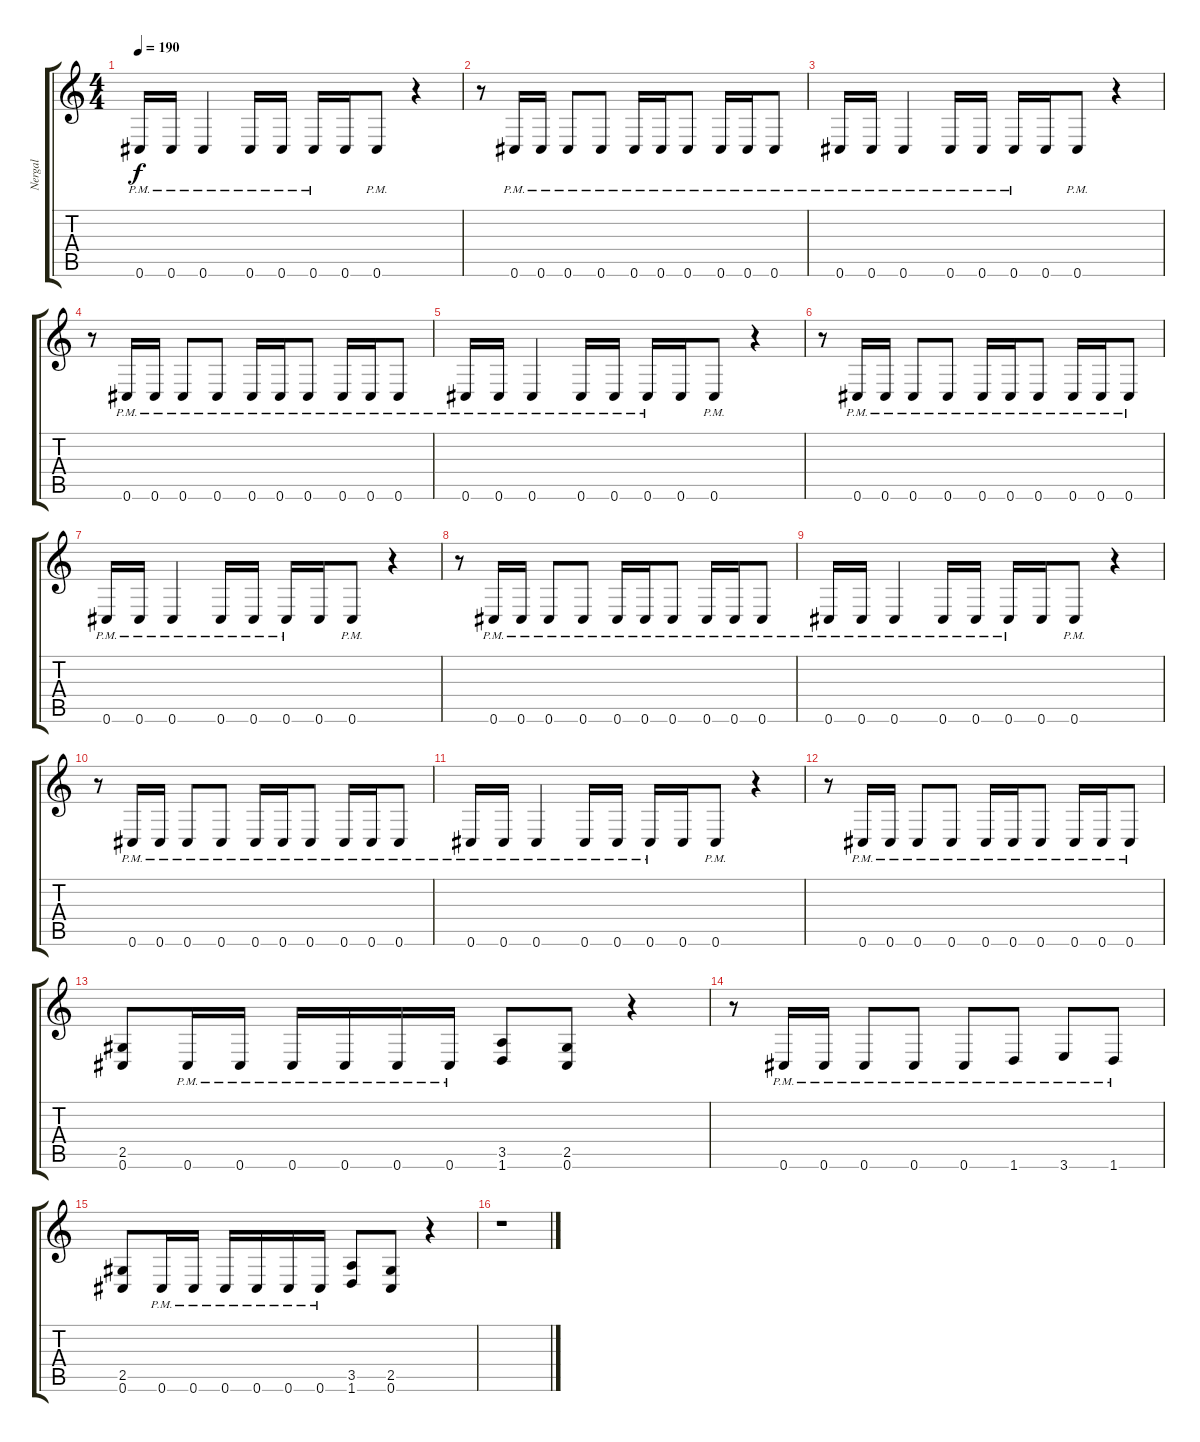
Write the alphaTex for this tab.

\track ("Nergal" "Nergal") {instrument distortionguitar}
\staff {score tabs}
\tuning (Db4 Ab3 E3 B2 Gb2 Db2) {hide}
\ts (4 4)
\section ("" "")
\tempo 190
\clef g2
\ks c
0.6{pm}.16{dy f} 0.6{pm}.16 0.6{pm}.4 0.6{pm}.16 0.6{pm}.16 0.6{pm}.16 0.6.16 0.6{pm}.8 r.4 |
r.8 0.6{pm}.16 0.6{pm}.16 0.6{pm}.8 0.6{pm}.8 0.6{pm}.16 0.6{pm}.16 0.6{pm}.8 0.6{pm}.16 0.6{pm}.16 0.6{pm}.8 |
0.6{pm}.16 0.6{pm}.16 0.6{pm}.4 0.6{pm}.16 0.6{pm}.16 0.6{pm}.16 0.6.16 0.6{pm}.8 r.4 |
r.8 0.6{pm}.16 0.6{pm}.16 0.6{pm}.8 0.6{pm}.8 0.6{pm}.16 0.6{pm}.16 0.6{pm}.8 0.6{pm}.16 0.6{pm}.16 0.6{pm}.8 |
0.6{pm}.16 0.6{pm}.16 0.6{pm}.4 0.6{pm}.16 0.6{pm}.16 0.6{pm}.16 0.6.16 0.6{pm}.8 r.4 |
r.8 0.6{pm}.16 0.6{pm}.16 0.6{pm}.8 0.6{pm}.8 0.6{pm}.16 0.6{pm}.16 0.6{pm}.8 0.6{pm}.16 0.6{pm}.16 0.6{pm}.8 |
0.6{pm}.16 0.6{pm}.16 0.6{pm}.4 0.6{pm}.16 0.6{pm}.16 0.6{pm}.16 0.6.16 0.6{pm}.8 r.4 |
r.8 0.6{pm}.16 0.6{pm}.16 0.6{pm}.8 0.6{pm}.8 0.6{pm}.16 0.6{pm}.16 0.6{pm}.8 0.6{pm}.16 0.6{pm}.16 0.6{pm}.8 |
0.6{pm}.16 0.6{pm}.16 0.6{pm}.4 0.6{pm}.16 0.6{pm}.16 0.6{pm}.16 0.6.16 0.6{pm}.8 r.4 |
r.8 0.6{pm}.16 0.6{pm}.16 0.6{pm}.8 0.6{pm}.8 0.6{pm}.16 0.6{pm}.16 0.6{pm}.8 0.6{pm}.16 0.6{pm}.16 0.6{pm}.8 |
0.6{pm}.16 0.6{pm}.16 0.6{pm}.4 0.6{pm}.16 0.6{pm}.16 0.6{pm}.16 0.6.16 0.6{pm}.8 r.4 |
r.8 0.6{pm}.16 0.6{pm}.16 0.6{pm}.8 0.6{pm}.8 0.6{pm}.16 0.6{pm}.16 0.6{pm}.8 0.6{pm}.16 0.6{pm}.16 0.6{pm}.8 |
(2.5 0.6).8 0.6{pm}.16 0.6{pm}.16 0.6{pm}.16 0.6{pm}.16 0.6{pm}.16 0.6{pm}.16 (3.5 1.6).8 (2.5 0.6).8 r.4 |
r.8 0.6{pm}.16 0.6{pm}.16 0.6{pm}.8 0.6{pm}.8 0.6{pm}.8 1.6{pm}.8 3.6{pm}.8 1.6{pm}.8 |
(2.5 0.6).8 0.6{pm}.16 0.6{pm}.16 0.6{pm}.16 0.6{pm}.16 0.6{pm}.16 0.6{pm}.16 (3.5 1.6).8 (2.5 0.6).8 r.4 |
r.1
